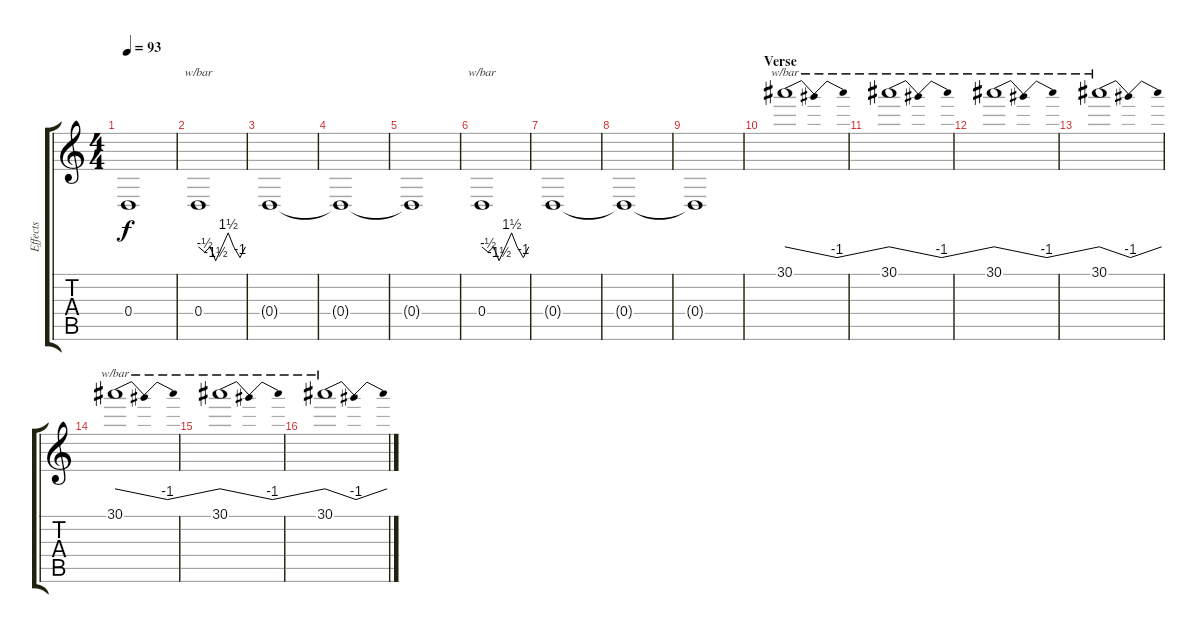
\track ("Effects" "Effects") {instrument telephonering}
\staff {score tabs}
\tuning (E4 B3 G3 D3 A2 E2) {hide}
\ts (4 4)
\tempo 93
\clef g2
\ks c
0.4{t}.1{dy f} |
0.4.1{tbe (custom default 0 0 8 -2 15 0 22 -6 30 0 38 6 45 0 53 -4 60 0) volume 6 balance 16 instrument applause} |
0.4{t}.1 |
0.4{t}.1 |
0.4{t}.1 |
0.4.1{tbe (custom default 0 0 8 -2 15 0 22 -6 30 0 38 6 45 0 53 -4 60 0) balance 0 instrument telephonering} |
0.4{t}.1 |
0.4{t}.1 |
0.4{t}.1 |
\section ("" "Verse")
30.1.1{tbe (dip default 0 0 30 -4 60 0) volume 8 balance 0 instrument telephonering} |
30.1.1{tbe (dip default 0 0 30 -4 60 0)} |
30.1.1{tbe (dip default 0 0 30 -4 60 0)} |
30.1.1{tbe (dip default 0 0 30 -4 60 0)} |
30.1.1{tbe (dip default 0 0 30 -4 60 0)} |
30.1.1{tbe (dip default 0 0 30 -4 60 0)} |
30.1.1{tbe (dip default 0 0 30 -4 60 0)}
